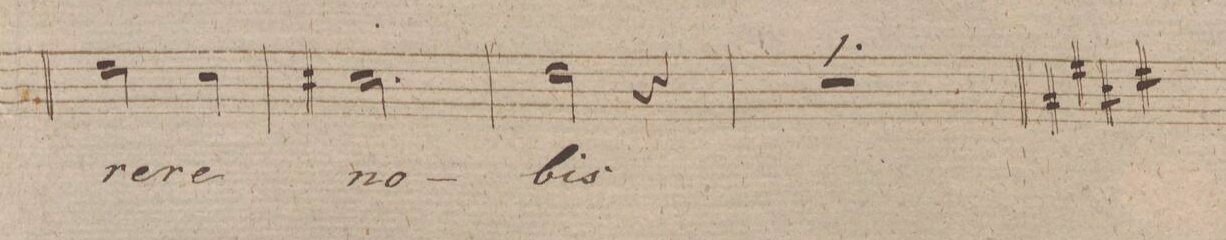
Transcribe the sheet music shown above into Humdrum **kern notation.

**kern	**text	**dynam
*I"Soprano.	*	*
*clefC1	*	*
*k[f#]	*	*
*met(c)	*	*
*M3/4	*	*
2b\	-re-	.
4a\	-re	.
=155	=155	=155
2.a#X\	no-	.
=156	=156	=156
2b\	-bis.	.
4r	.	.
=157	=157	=157
2.r	.	.
=158||	=158||	=158||
*k[f#c#g#d#]	*	*
*E:	*	*
*M4/4	*	*
*met(c)	*	*
*mmet(c)	*	*
*-	*-	*-
